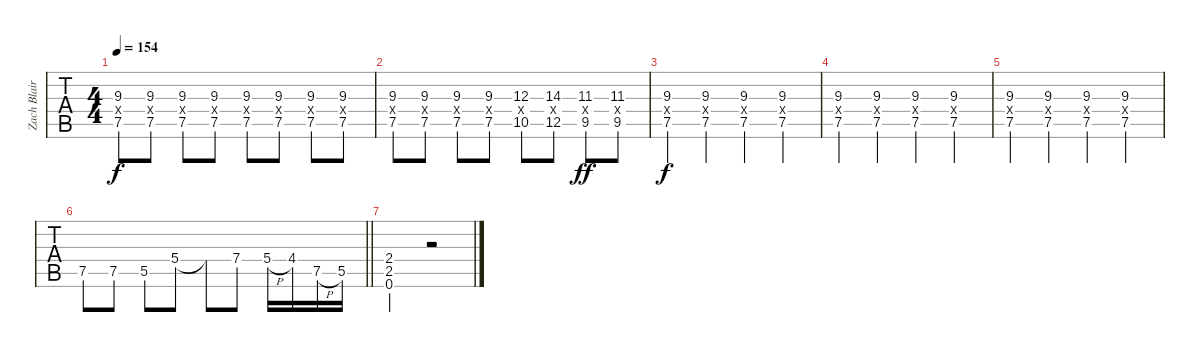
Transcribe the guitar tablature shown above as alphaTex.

\track ("Zach Blair - Guitar Two" "Zach Blair") {instrument distortionguitar}
\staff {tabs}
\tuning (Eb4 Bb3 Gb3 Db3 Ab2 Eb2) {hide}
\ts (4 4)
\tempo 154
\clef g2
\ks db
(9.3 7.4{x} 7.5).8{dy f} (9.3 7.4{x} 7.5).8 (9.3 7.4{x} 7.5).8 (9.3 7.4{x} 7.5).8 (9.3 7.4{x} 7.5).8 (9.3 7.4{x} 7.5).8 (9.3 7.4{x} 7.5).8 (9.3 7.4{x} 7.5).8 |
(9.3 7.4{x} 7.5).8 (9.3 7.4{x} 7.5).8 (9.3 7.4{x} 7.5).8 (9.3 7.4{x} 7.5).8 (12.3 10.4{x} 10.5).8 (14.3 9.4{x} 12.5).8 (11.3 9.4{x} 9.5).8{dy ff} (11.3 9.4{x} 9.5).8 |
(9.3 7.4{x} 7.5).4{dy f} (9.3 7.4{x} 7.5).4 (9.3 7.4{x} 7.5).4 (9.3 7.4{x} 7.5).4 |
(9.3 7.4{x} 7.5).4 (9.3 7.4{x} 7.5).4 (9.3 7.4{x} 7.5).4 (9.3 7.4{x} 7.5).4 |
(9.3 7.4{x} 7.5).4 (9.3 7.4{x} 7.5).4 (9.3 7.4{x} 7.5).4 (9.3 7.4{x} 7.5).4 |
\barLineRight lightlight
7.5.8{volume 9} 7.5.8 5.5.8 5.4.8 5.4{t}.8 7.4.8 5.4{h}.16 4.4.16 7.5{h}.16 5.5.16 |
(2.4 2.5 0.6).2 r.2
